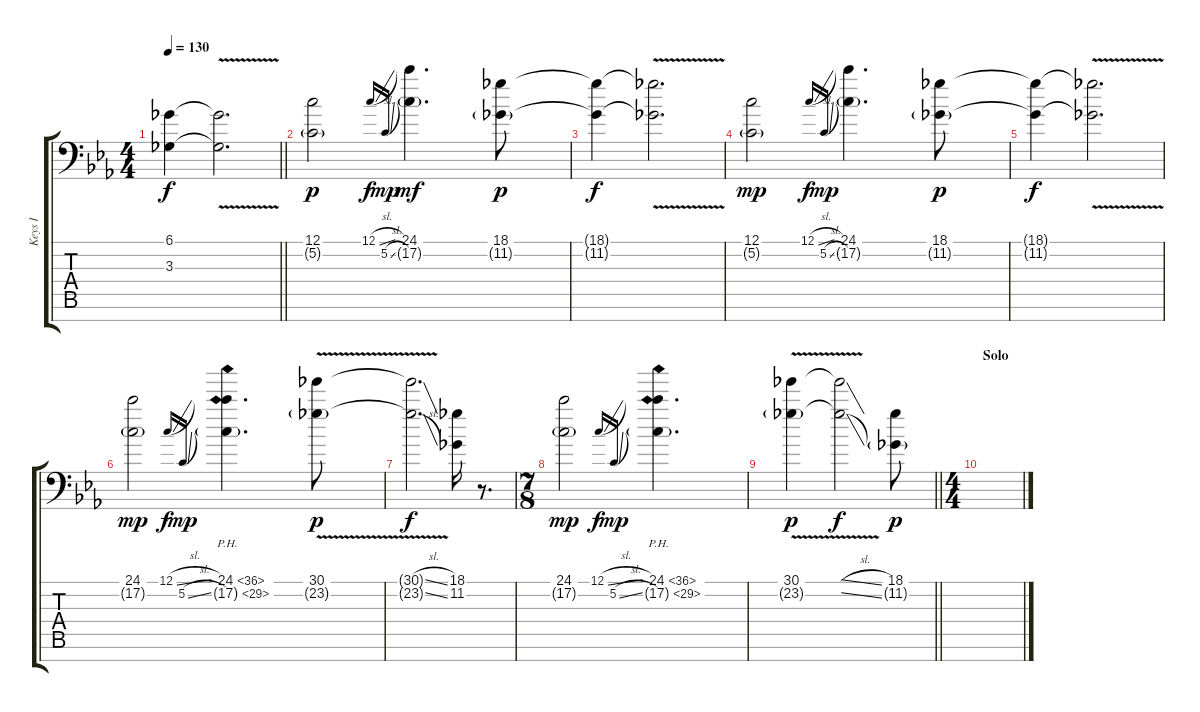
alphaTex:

\track ("Keys I" "Keys I") {instrument stringensemble1}
\staff {score tabs}
\tuning (C4 G3 Eb3 Bb2 F2 C2 G1) {hide}
\ts (4 4)
\tempo 130
\clef f4
\barLineRight lightlight
\ks cminor
(6.1{t} 3.3{t}).4{dy f} (6.1{v t} 3.3{v t}).2{d} |
(12.1 5.2{g}).2{dy p volume 12 balance 11 instrument stringensemble1} 12.1{sl}.16{gr onbeat dy f} 5.2{sl}.16{gr onbeat dy mp} (24.1 17.2{g}).4{d dy mf} (18.1 11.2{g}).8{dy p} |
(18.1{t} 11.2{t}).4{dy f} (18.1{v t} 11.2{v t}).2{d} |
(12.1 5.2{g}).2{dy mp} 12.1{sl}.16{gr onbeat dy f} 5.2{sl}.16{gr onbeat dy mp} (24.1 17.2{g}).4{d} (18.1 11.2{g}).8{dy p} |
(18.1{t} 11.2{t}).4{dy f} (18.1{v t} 11.2{v t}).2{d} |
(24.1 17.2{g}).2{dy mp} 12.1{sl}.16{gr onbeat dy f} 5.2{sl}.16{gr onbeat dy mp} (24.1{ph 12} 17.2{ph 12 g}).4{d} (30.1{v} 23.2{v g}).8{dy p} |
(30.1{sl t} 23.2{sl t}).2{d dy f} (18.1 11.2).16 r.8{d volume 0} |
\ts (7 8)
(24.1 17.2{g}).2{dy mp volume 12} 12.1{sl}.16{gr onbeat dy f} 5.2{sl}.16{gr onbeat dy mp} (24.1{ph 12} 17.2{ph 12 g}).4{d} |
\barLineRight lightlight
(30.1{v} 23.2{v g}).4{dy p} (30.1{sl t} 23.2{sl t}).2{dy f} (18.1 11.2{g}).8{dy p} |
\ts (4 4)
\section ("" "Solo")
